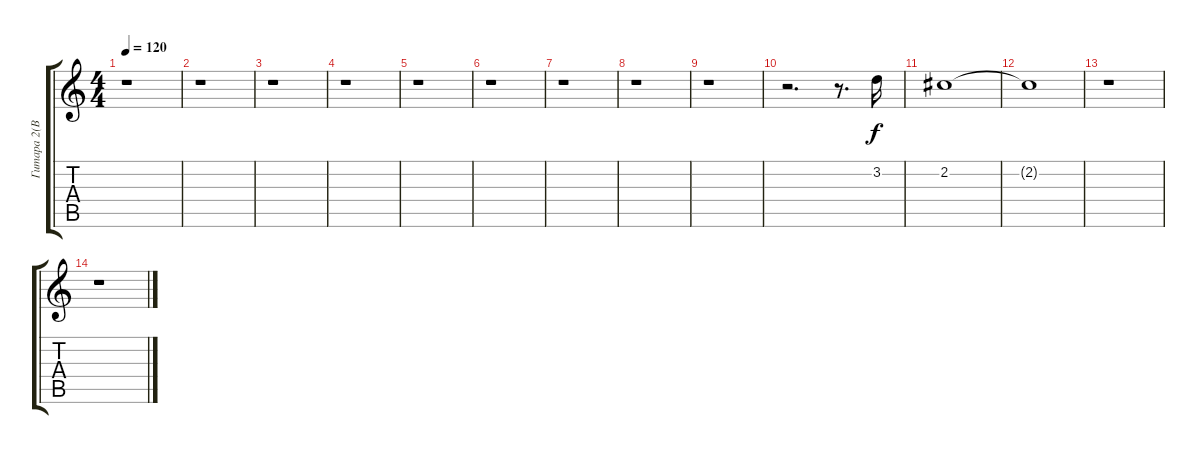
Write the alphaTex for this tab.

\track ("Гитара 2(Вадим)" "Гитара 2(В") {instrument distortionguitar}
\staff {score tabs}
\tuning (E4 B3 G3 D3 A2 E2) {hide}
\ts (4 4)
\tempo 120
\clef g2
\ks c
r.1{dy f} |
r.1 |
r.1 |
r.1 |
r.1 |
r.1 |
r.1 |
r.1 |
r.1 |
r.2{d} r.8{d} 3.2.16 |
2.2.1 |
2.2{t}.1 |
r.1 |
r.1
